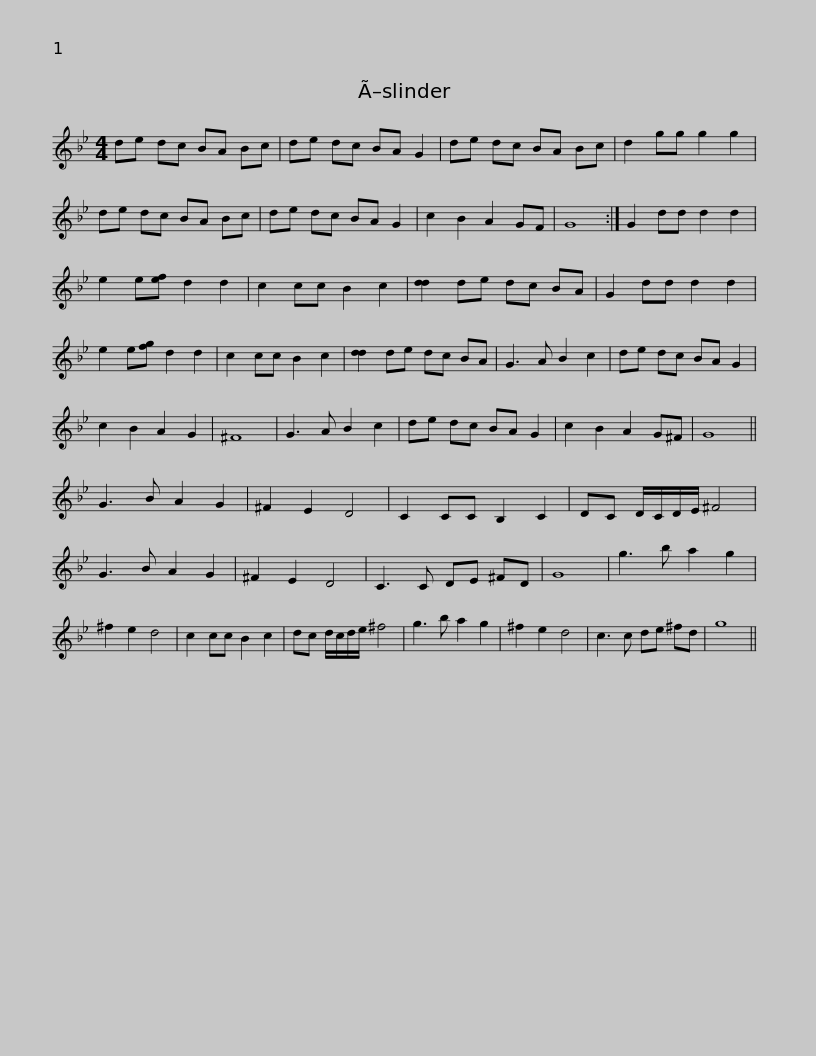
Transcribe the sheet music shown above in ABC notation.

X:1
L:1/8
M:4/4
I:linebreak $
K:Gmin
V:1 treble
V:1
 de dc BA Bc | de dc BA G2 | de dc BA Bc | d2 gg g2 g2 | de dc BA Bc | %5
 de dc BA G2 |$ c2 B2 A2 GF | G8 :| G2 dd d2 d2 | e2 e[ef] d2 d2 | %10
 c2 cc B2 c2 | [dd]2 de dc BA | G2 dd d2 d2 | e2 e[fg] d2 d2 |$ c2 cc B2 c2 | %15
 [dd]2 de dc BA | G3 A B2 c2 | de dc BA G2 | c2 B2 A2 G2 | ^F8 | %20
 G3 A B2 c2 | de dc BA G2 |$ c2 B2 A2 G^F | G8 || G3 B A2 G2 | %25
 ^F2 E2 D4 | C2 CC B,2 C2 | DC D/C/D/E/ ^F4 | G3 B A2 G2 | ^F2 E2 D4 |$ %30
 C3 C DE ^FD | G8 | g3 b a2 g2 | ^f2 e2 d4 | c2 cc B2 c2 | %35
 dc d/c/d/e/ ^f4 | g3 b a2 g2 | ^f2 e2 d4 |$ c3 c de ^fd | g8 || %40
